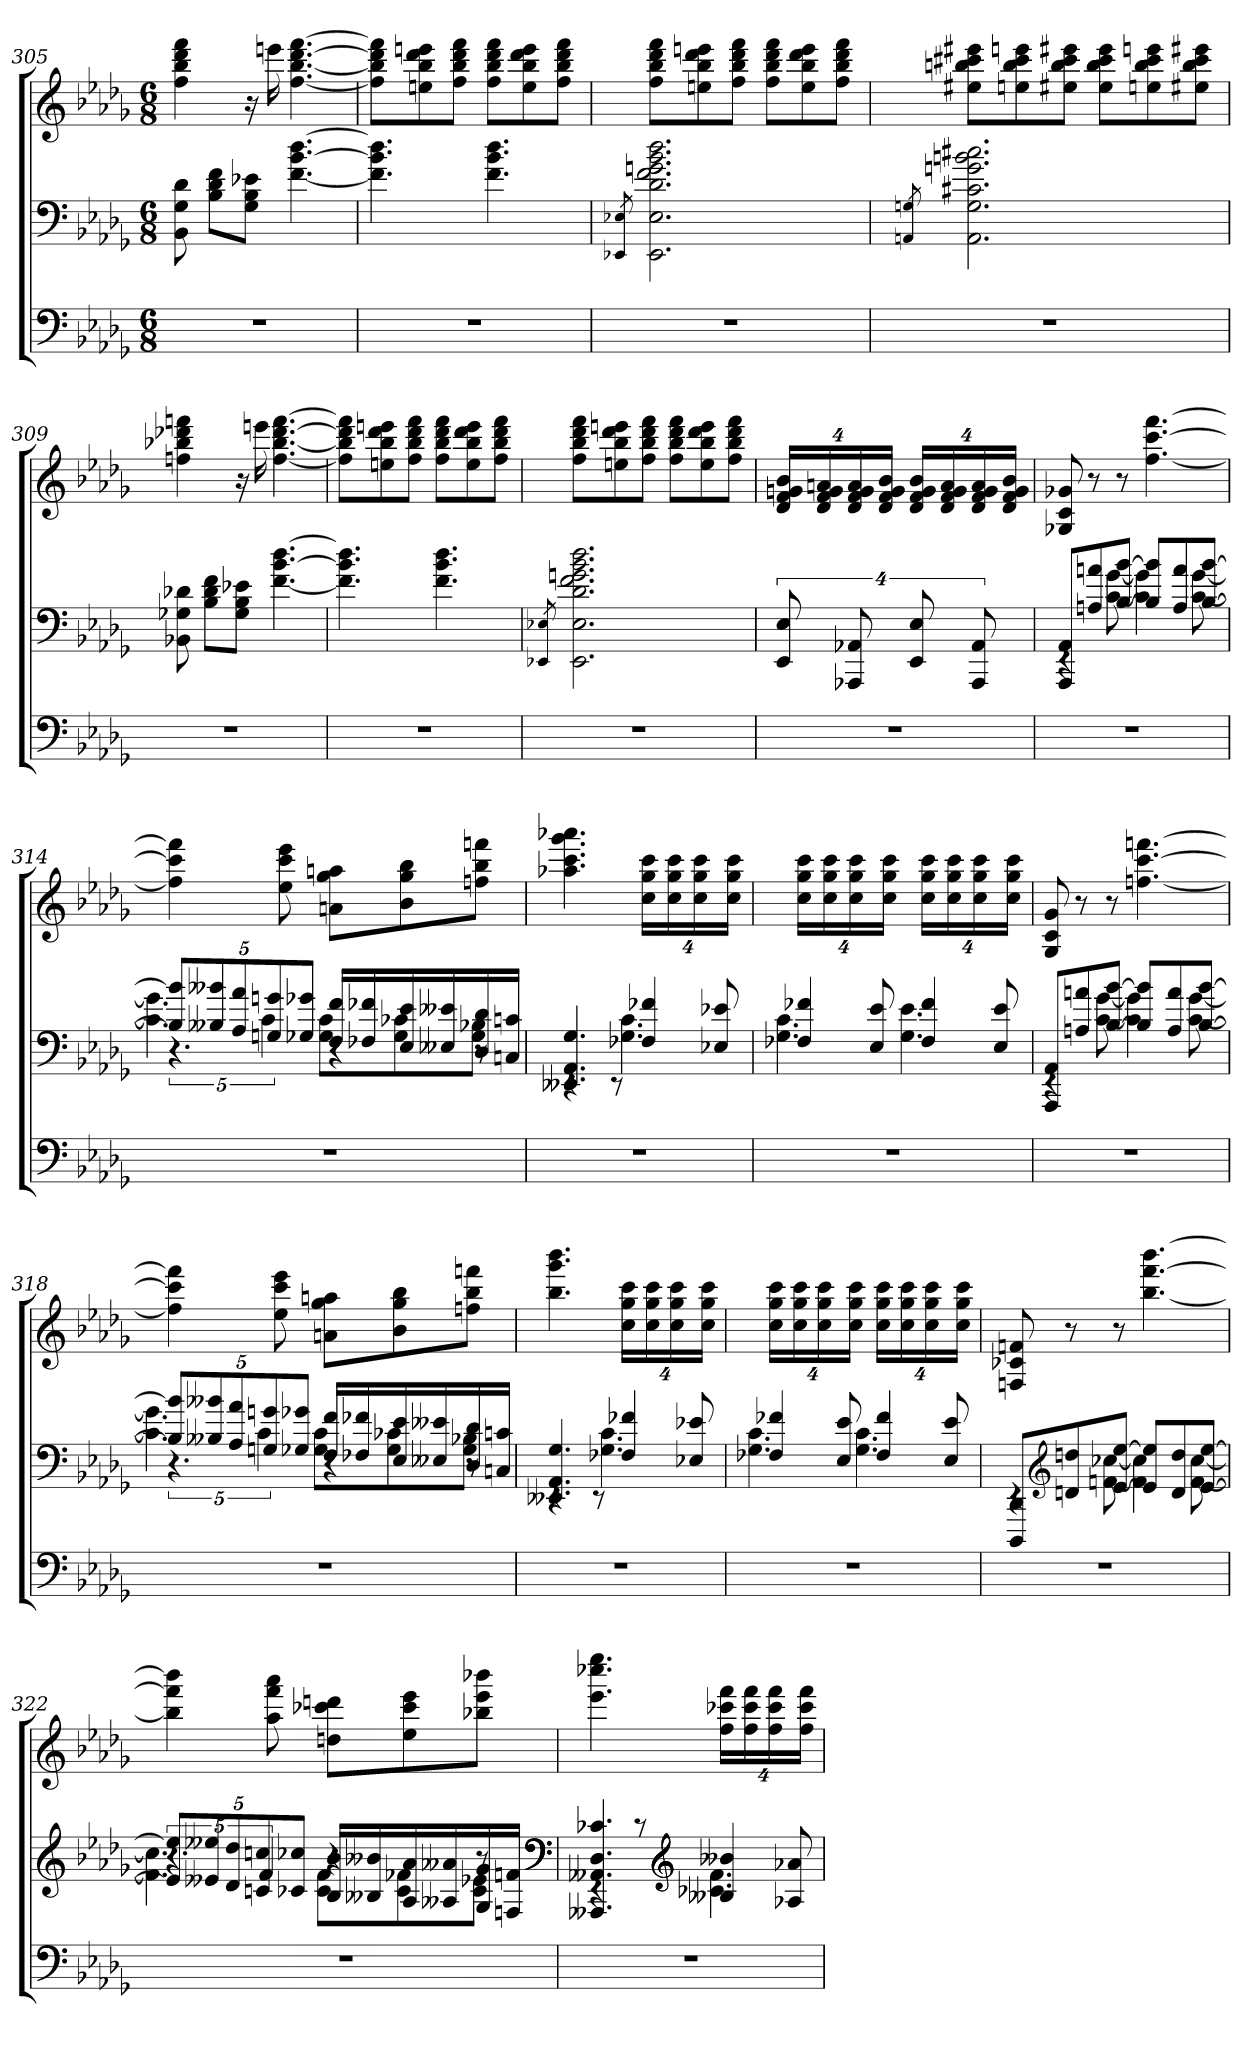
**kern	**kern	**kern
*part3	*part2	*part1
*staff3	*staff2	*staff1
*clefF4	*clefF4	*clefG2
*k[b-e-a-d-g-]	*k[b-e-a-d-g-]	*k[b-e-a-d-g-]
*M6/8	*M6/8	*M6/8
=305	=305	=305
2.r	8BB- 8G- 8d-	4ff 4bb- 4ddd- 4fff
.	8B- 8d- 8fL	.
.	8G- 8B- 8e-XJ	16r
.	.	16eeen
.	[4.f [4.b- [4.dd-	[4.ff [4.bb- [4.ddd- [4.fff
=306	=306	=306
2.r	4.f] 4.b-] 4.dd-]	8ff] 8bb-] 8ddd-] 8fff]L
.	.	8een 8bb- 8ddd- 8eeen
.	.	8ff 8bb- 8ddd- 8fffJ
.	4.f 4.b- 4.dd-	8ff 8bb- 8ddd- 8fffL
.	.	8ee 8bb- 8ddd- 8eee
.	.	8ff 8bb- 8ddd- 8fffJ
=307	=307	=307
.	8qEE-X/ 8qE-X/	.
2.r	2.EE-] 2.E-] 2.d- 2.f 2.gn 2.b- 2.dd-	8ff 8bb- 8ddd- 8fffL
.	.	8een 8bb- 8ddd- 8eeen
.	.	8ff 8bb- 8ddd- 8fffJ
.	.	8ff 8bb- 8ddd- 8fffL
.	.	8ee 8bb- 8ddd- 8eee
.	.	8ff 8bb- 8ddd- 8fffJ
=308	=308	=308
.	8qAAn/ 8qGn/	.
2.r	2.AA] 2.G] 2.c#X 2.gn 2.bn 2.cc#X	8ee#X 8bbn 8ccc#X 8eee#XL
.	.	8een 8bb 8ccc# 8eeen
.	.	8ee#X 8bb 8ccc# 8eee#XJ
.	.	8ee# 8bb 8ccc# 8eee#L
.	.	8een 8bb 8ccc# 8eeen
.	.	8ee#X 8bb 8ccc# 8eee#XJ
=309	=309	=309
2.r	8BB-X 8G-X 8d-X	4ffn 4bb-X 4ddd-X 4fffn
.	8B- 8d- 8fL	.
.	8G- 8B- 8e-XJ	16r
.	.	16eeen
.	[4.f [4.b- [4.dd-	[4.ff [4.bb- [4.ddd- [4.fff
=310	=310	=310
2.r	4.f] 4.b-] 4.dd-]	8ff] 8bb-] 8ddd-] 8fff]L
.	.	8een 8bb- 8ddd- 8eeen
.	.	8ff 8bb- 8ddd- 8fffJ
.	4.f 4.b- 4.dd-	8ff 8bb- 8ddd- 8fffL
.	.	8ee 8bb- 8ddd- 8eee
.	.	8ff 8bb- 8ddd- 8fffJ
=311	=311	=311
.	8qEE-X/ 8qE-X/	.
2.r	2.EE-] 2.E-] 2.d- 2.f 2.gn 2.b- 2.dd-	8ff 8bb- 8ddd- 8fffL
.	.	8een 8bb- 8ddd- 8eeen
.	.	8ff 8bb- 8ddd- 8fffJ
.	.	8ff 8bb- 8ddd- 8fffL
.	.	8ee 8bb- 8ddd- 8eee
.	.	8ff 8bb- 8ddd- 8fffJ
=312	=312	=312
2.r	16%3EE- 16%3E-	32%3d- 32%3f 32%3gn 32%3b-LL
.	.	32%3d- 32%3f 32%3g 32%3an
.	16%3AAA-X 16%3AA-X	32%3d- 32%3f 32%3g 32%3a
.	.	32%3d- 32%3f 32%3g 32%3b-JJ
.	16%3EE- 16%3E-	32%3d- 32%3f 32%3g 32%3b-LL
.	.	32%3d- 32%3f 32%3g 32%3a
.	16%3AAA- 16%3AA-	32%3d- 32%3f 32%3g 32%3a
.	.	32%3d- 32%3f 32%3g 32%3b-JJ
=313	=313	=313
*	*^	*
2.r	8AAA- 8AA-L	4rEE	8G-X 8c 8g-X
.	8An 8an	.	8r
.	[8B- [8b-J	[8c [8g-	8r
.	8B-] 8b-]L	4c] 4g-]	[4.ff [4.ccc [4.fff
.	8A 8a	.	.
.	[8B- [8b-J	[8c [8g-	.
=314	=314	=314	=314
*	*	*^	*
2.r	40%3B-] 40%3b-]L	4.c] 4.g-]	20%3.r	4ff] 4ccc] 4fff]
.	40%3B--X 40%3b--X	.	.	.
.	40%3A- 40%3a-	.	.	.
.	40%3Gn 40%3gn	.	20%3c\	.
.	.	.	.	8ee- 8ccc 8eee-
.	40%3G-X 40%3g-XJ	.	.	.
.	16F 16fLL	8G- 8cL	4r	8an 8gg- 8aanL
.	16F-X 16f-X	.	.	.
.	16E- 16e-	8G- 8c-X	.	8b- 8gg- 8bb-
.	16E--X 16e--X	.	.	.
.	16D- 16d-	8G- 8B-XJ	8r	8ffn 8bb- 8fffnJ
.	16Cn 16cnJJ	.	.	.
*	*	*v	*v	*
=315	=315	=315	=315
2.r	4.EE--X 4.AA- 4.G-	4rEE	4.aa-X 4.ccc 4.ggg- 4.aaa-X
.	.	8rEE	.
.	4F-X 4f-X	4.G- 4.c	32%3cc 32%3gg- 32%3cccLL
.	.	.	32%3cc 32%3gg- 32%3ccc
.	.	.	32%3cc 32%3gg- 32%3ccc
.	8E-X 8e-X	.	.
.	.	.	32%3cc 32%3gg- 32%3cccJJ
=316	=316	=316	=316
2.r	4F-X 4f-X	4.G- 4.c	32%3cc 32%3gg- 32%3cccLL
.	.	.	32%3cc 32%3gg- 32%3ccc
.	.	.	32%3cc 32%3gg- 32%3ccc
.	8E- 8e-	.	.
.	.	.	32%3cc 32%3gg- 32%3cccJJ
.	4F- 4f-	4.G- 4.e-	32%3cc 32%3gg- 32%3cccLL
.	.	.	32%3cc 32%3gg- 32%3ccc
.	.	.	32%3cc 32%3gg- 32%3ccc
.	8E- 8e-	.	.
.	.	.	32%3cc 32%3gg- 32%3cccJJ
=317	=317	=317	=317
2.r	8AAA- 8AA-L	4rEE	8G- 8c 8g-
.	8An 8an	.	8r
.	[8B- [8b-J	[8c [8g-	8r
.	8B-] 8b-]L	4c] 4g-]	[4.ffn [4.ccc [4.fffn
.	8A 8a	.	.
.	[8B- [8b-J	[8c [8g-	.
=318	=318	=318	=318
*	*	*^	*
2.r	40%3B-] 40%3b-]L	4.c] 4.g-]	20%3.r	4ff] 4ccc] 4fff]
.	40%3B--X 40%3b--X	.	.	.
.	40%3A- 40%3a-	.	.	.
.	40%3Gn 40%3gn	.	20%3c\	.
.	.	.	.	8ee- 8ccc 8eee-
.	40%3G-X 40%3g-XJ	.	.	.
.	16F 16fLL	8G- 8cL	4r	8an 8gg- 8aanL
.	16F-X 16f-X	.	.	.
.	16E- 16e-	8G- 8c-X	.	8b- 8gg- 8bb-
.	16E--X 16e--X	.	.	.
.	16D- 16d-	8G- 8B-XJ	8r	8ffn 8bb- 8fffnJ
.	16Cn 16cnJJ	.	.	.
*	*	*v	*v	*
=319	=319	=319	=319
2.r	4.EE--X 4.AA- 4.G-	4rEE	4.bb- 4.ggg- 4.bbb-
.	.	8rEE	.
.	4F-X 4f-X	4.G- 4.c	32%3cc 32%3gg- 32%3cccLL
.	.	.	32%3cc 32%3gg- 32%3ccc
.	.	.	32%3cc 32%3gg- 32%3ccc
.	8E-X 8e-X	.	.
.	.	.	32%3cc 32%3gg- 32%3cccJJ
=320	=320	=320	=320
2.r	4F-X 4f-X	4.G- 4.c	32%3cc 32%3gg- 32%3cccLL
.	.	.	32%3cc 32%3gg- 32%3ccc
.	.	.	32%3cc 32%3gg- 32%3ccc
.	8E- 8e-	.	.
.	.	.	32%3cc 32%3gg- 32%3cccJJ
.	4F- 4f-	4.G- 4.c	32%3cc 32%3gg- 32%3cccLL
.	.	.	32%3cc 32%3gg- 32%3ccc
.	.	.	32%3cc 32%3gg- 32%3ccc
.	8E- 8e-	.	.
.	.	.	32%3cc 32%3gg- 32%3cccJJ
=321	=321	=321	=321
2.r	8DDD- 8DD-L	4rEE	8Fn 8c-X 8fn
*	*clefG2	*	*
.	8dn 8ddn	.	8r
.	[8e- [8ee-J	[8fn [8cc-X	8r
.	8e-] 8ee-]L	4f] 4cc-]	[4.bb- [4.fff [4.bbb-
.	8d 8dd	.	.
.	[8e- [8ee-J	[8f [8cc-	.
=322	=322	=322	=322
*	*	*^	*
2.r	40%3e-] 40%3ee-]L	4.f] 4.cc-]	20%3.r	4bb-] 4fff] 4bbb-]
.	40%3e--X 40%3ee--X	.	.	.
.	40%3d- 40%3dd-	.	.	.
.	40%3cn 40%3ccn	.	20%3f/	.
.	.	.	.	8aa- 8fff 8aaa-
.	40%3c-X 40%3cc-XJ	.	.	.
.	16B- 16b-LL	8c- 8fL	4r	8ddn 8ccc-X 8dddnL
.	16B--X 16b--X	.	.	.
.	16A- 16a-	8c- 8f-X	.	8ee- 8ccc- 8eee-
.	16A--X 16a--X	.	.	.
.	16G- 16g-	8c- 8e-XJ	8r	8bb-X 8eee- 8bbb-XJ
.	16Fn 16fnJJ	.	.	.
*	*v	*v	*v	*
*	*clefF4	*
=323	=323	=323
*	*^	*
2.r	4.AAA--X 4.AA--X 4.D- 4.c-X	4rEE	4.eee- 4.cccc-X 4.eeee-
.	.	8rc	.
*	*clefG2	*	*
.	4B--X 4b--X	4.c-X 4.f	32%3ff 32%3ccc-X 32%3fffLL
.	.	.	32%3ff 32%3ccc- 32%3fff
.	.	.	32%3ff 32%3ccc- 32%3fff
.	8A-X 8a-X	.	.
.	.	.	32%3ff 32%3ccc- 32%3fffJJ
*	*v	*v	*
=	=	=
*-	*-	*-
